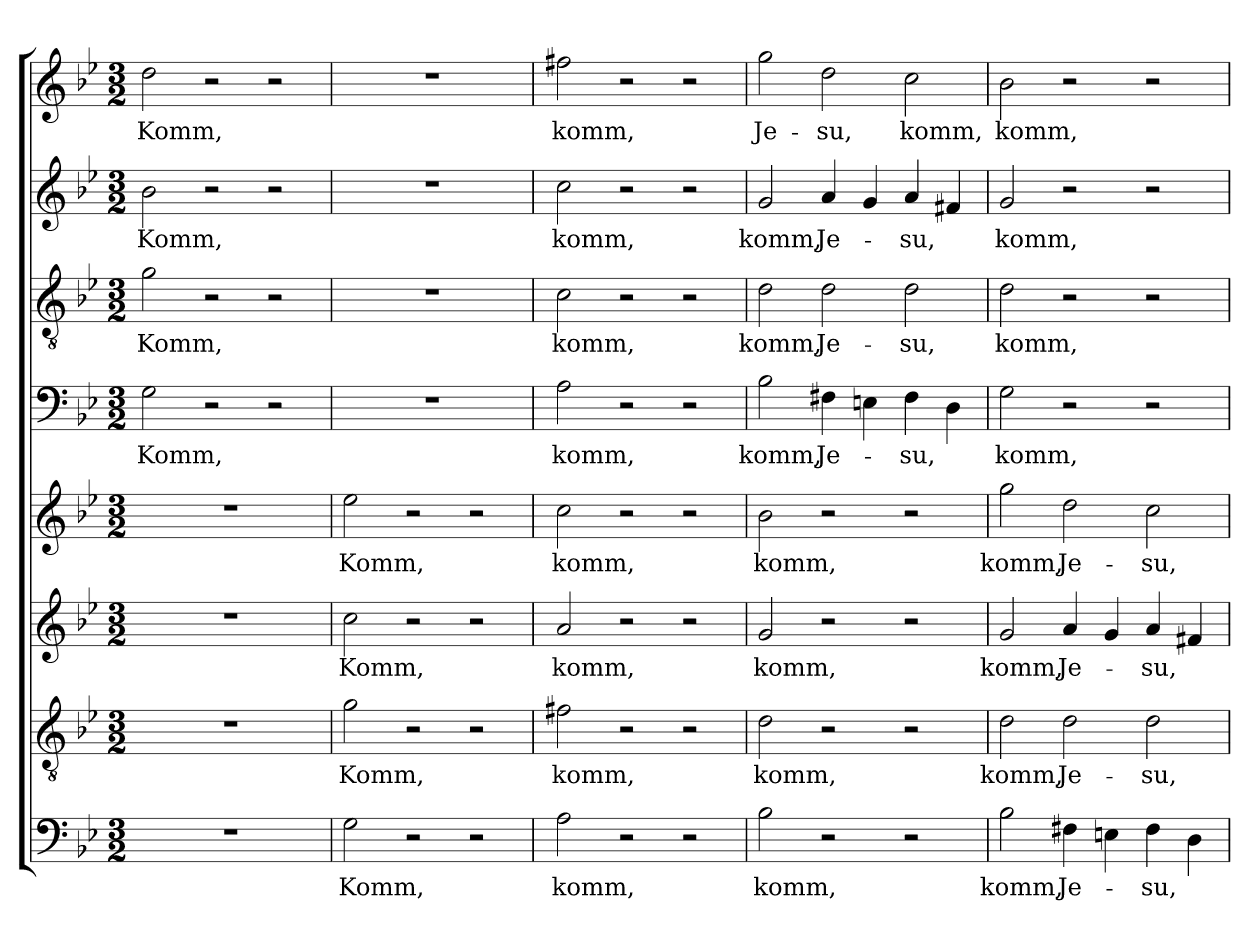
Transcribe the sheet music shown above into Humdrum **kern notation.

**kern	**text	**kern	**text	**kern	**text	**kern	**text	**kern	**text	**kern	**text	**kern	**text	**kern	**text
*part8	*part8	*part7	*part7	*part6	*part6	*part5	*part5	*part4	*part4	*part3	*part3	*part2	*part2	*part1	*part1
*staff8	*staff8	*staff7	*staff7	*staff6	*staff6	*staff5	*staff5	*staff4	*staff4	*staff3	*staff3	*staff2	*staff2	*staff1	*staff1
*clefF4	*	*clefGv2	*	*clefG2	*	*clefG2	*	*clefF4	*	*clefGv2	*	*clefG2	*	*clefG2	*
*k[b-e-]	*	*k[b-e-]	*	*k[b-e-]	*	*k[b-e-]	*	*k[b-e-]	*	*k[b-e-]	*	*k[b-e-]	*	*k[b-e-]	*
*B-:	*	*B-:	*	*B-:	*	*B-:	*	*B-:	*	*B-:	*	*B-:	*	*B-:	*
*M3/2	*	*M3/2	*	*M3/2	*	*M3/2	*	*M3/2	*	*M3/2	*	*M3/2	*	*M3/2	*
=1	=1	=1	=1	=1	=1	=1	=1	=1	=1	=1	=1	=1	=1	=1	=1
!	!	!	!	!	!	!	!	!	!LO:LY:b	!	!LO:LY:b	!	!LO:LY:b	!	!LO:LY:b
1.r	.	1.r	.	1.r	.	1.r	.	2G\	Komm,	2g\	Komm,	2b-\	Komm,	2dd\	Komm,
.	.	.	.	.	.	.	.	2r	.	2r	.	2r	.	2r	.
.	.	.	.	.	.	.	.	2r	.	2r	.	2r	.	2r	.
=2	=2	=2	=2	=2	=2	=2	=2	=2	=2	=2	=2	=2	=2	=2	=2
!	!LO:LY:b	!	!LO:LY:b	!	!LO:LY:b	!	!LO:LY:b	!	!	!	!	!	!	!	!
2G\	Komm,	2g\	Komm,	2cc\	Komm,	2ee-\	Komm,	1.r	.	1.r	.	1.r	.	1.r	.
2r	.	2r	.	2r	.	2r	.	.	.	.	.	.	.	.	.
2r	.	2r	.	2r	.	2r	.	.	.	.	.	.	.	.	.
=3	=3	=3	=3	=3	=3	=3	=3	=3	=3	=3	=3	=3	=3	=3	=3
!	!LO:LY:b	!	!LO:LY:b	!	!LO:LY:b	!	!LO:LY:b	!	!LO:LY:b	!	!LO:LY:b	!	!LO:LY:b	!	!LO:LY:b
2A\	komm,	2f#X\	komm,	2a/	komm,	2cc\	komm,	2A\	komm,	2c\	komm,	2cc\	komm,	2ff#X\	komm,
2r	.	2r	.	2r	.	2r	.	2r	.	2r	.	2r	.	2r	.
2r	.	2r	.	2r	.	2r	.	2r	.	2r	.	2r	.	2r	.
=4	=4	=4	=4	=4	=4	=4	=4	=4	=4	=4	=4	=4	=4	=4	=4
!	!LO:LY:b	!	!LO:LY:b	!	!LO:LY:b	!	!LO:LY:b	!	!LO:LY:b	!	!LO:LY:b	!	!LO:LY:b	!	!LO:LY:b
2B-\	komm,	2d\	komm,	2g/	komm,	2b-\	komm,	2B-\	komm,	2d\	komm,	2g/	komm,	2gg\	Je-
!	!	!	!	!	!	!	!	!	!LO:LY:b	!	!LO:LY:b	!	!LO:LY:b	!	!LO:LY:b
2r	.	2r	.	2r	.	2r	.	4F#X\	Je-	2d\	Je-	4a/	Je-	2dd\	-su,
.	.	.	.	.	.	.	.	4En\	.	.	.	4g/	.	.	.
!	!	!	!	!	!	!	!	!	!LO:LY:b	!	!LO:LY:b	!	!LO:LY:b	!	!LO:LY:b
2r	.	2r	.	2r	.	2r	.	4F#\	-su,	2d\	-su,	4a/	-su,	2cc\	komm,
.	.	.	.	.	.	.	.	4D\	.	.	.	4f#X/	.	.	.
=5	=5	=5	=5	=5	=5	=5	=5	=5	=5	=5	=5	=5	=5	=5	=5
!	!LO:LY:b	!	!LO:LY:b	!	!LO:LY:b	!	!LO:LY:b	!	!LO:LY:b	!	!LO:LY:b	!	!LO:LY:b	!	!LO:LY:b
2B-\	komm,	2d\	komm,	2g/	komm,	2gg\	komm,	2G\	komm,	2d\	komm,	2g/	komm,	2b-\	komm,
!	!LO:LY:b	!	!LO:LY:b	!	!LO:LY:b	!	!LO:LY:b	!	!	!	!	!	!	!	!
4F#X\	Je-	2d\	Je-	4a/	Je-	2dd\	Je-	2r	.	2r	.	2r	.	2r	.
4En\	.	.	.	4g/	.	.	.	.	.	.	.	.	.	.	.
!	!LO:LY:b	!	!LO:LY:b	!	!LO:LY:b	!	!LO:LY:b	!	!	!	!	!	!	!	!
4F#\	-su,	2d\	-su,	4a/	-su,	2cc\	-su,	2r	.	2r	.	2r	.	2r	.
4D\	.	.	.	4f#X/	.	.	.	.	.	.	.	.	.	.	.
=	=	=	=	=	=	=	=	=	=	=	=	=	=	=	=
*-	*-	*-	*-	*-	*-	*-	*-	*-	*-	*-	*-	*-	*-	*-	*-
